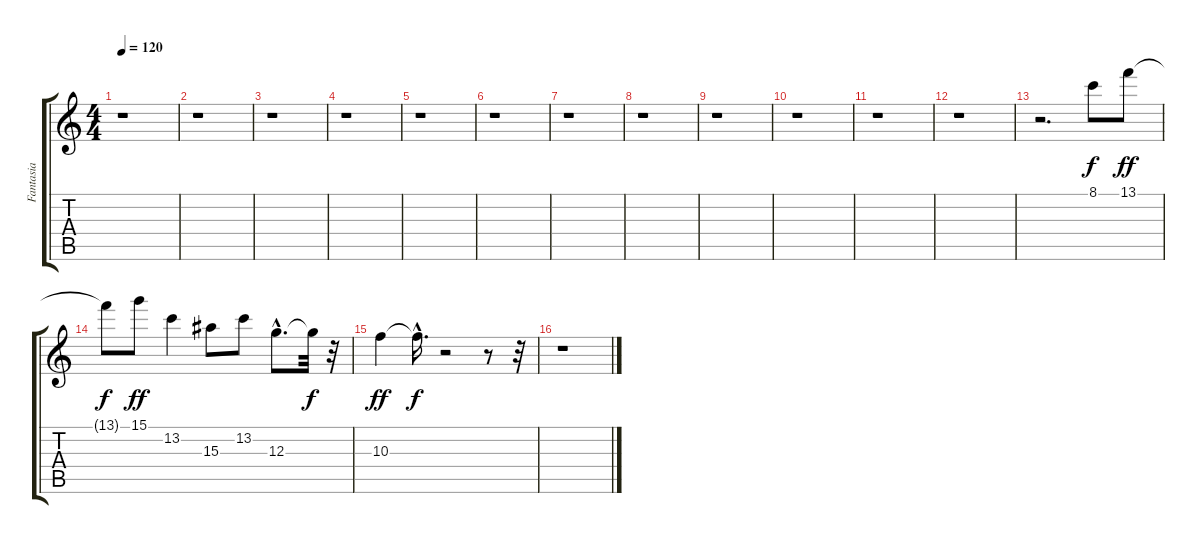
\track ("Fantasia" "Fantasia") {instrument electricbasspick}
\staff {score tabs}
\tuning (E4 B3 G3 D3 A2 E2) {hide}
\ts (4 4)
\tempo 120
\clef g2
\ks c
r.1{dy f} |
r.1 |
r.1 |
r.1 |
r.1 |
r.1 |
r.1 |
r.1 |
r.1 |
r.1 |
r.1 |
r.1 |
r.2{d} 8.1.8{instrument pad1newage} 13.1.8{dy ff} |
13.1{t}.8{dy f} 15.1.8{dy ff} 13.2.4 15.3.8 13.2.8 12.3{hac}.8{d} 12.3{t}.32{dy f} r.32 |
10.3.4{dy ff} 10.3{hac t}.16{d dy f} r.2 r.8 r.32 |
r.1
